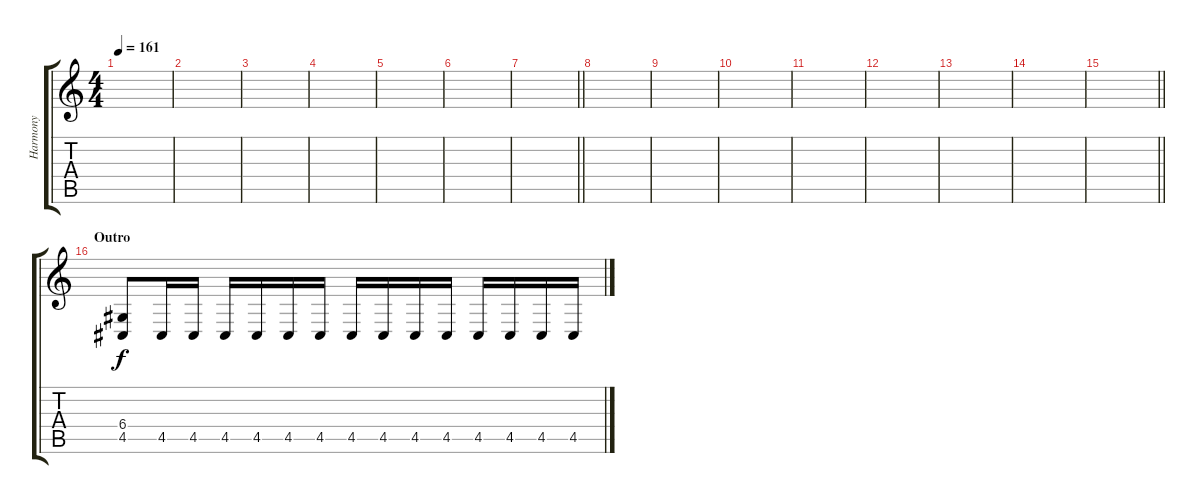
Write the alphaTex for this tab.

\track ("Harmony" "Harmony") {instrument drawbarorgan}
\staff {score tabs}
\tuning (E4 B3 G3 D3 A2 E2) {hide}
\ts (4 4)
\tempo 161
\clef g2
\ks c
|
|
|
|
|
|
\barLineRight lightlight
|
|
|
|
|
|
|
|
\barLineRight lightlight
|
\section ("" "Outro")
(6.4 4.5).8{dy f volume 11} 4.5.16 4.5.16 4.5.16 4.5.16 4.5.16 4.5.16 4.5.16 4.5.16 4.5.16 4.5.16 4.5.16 4.5.16 4.5.16 4.5.16
